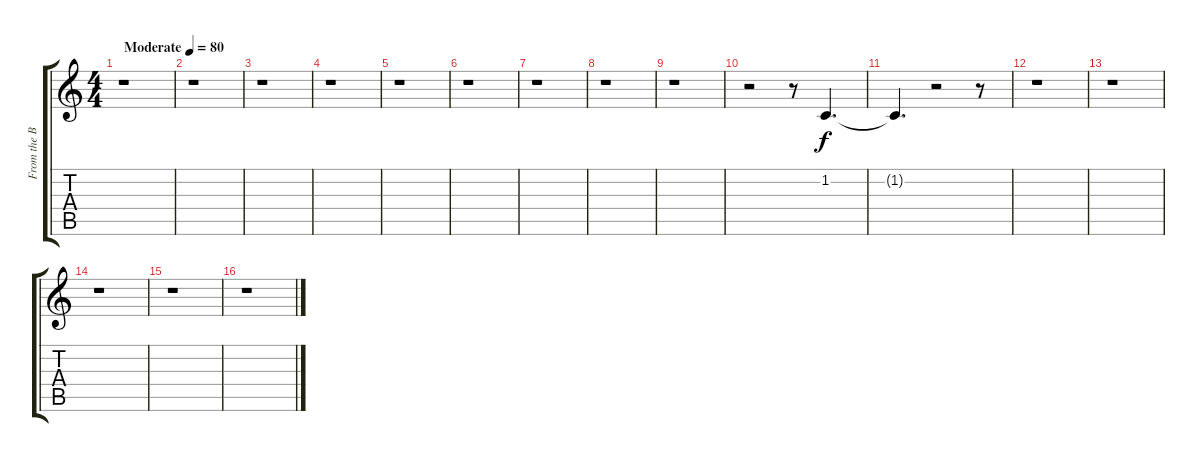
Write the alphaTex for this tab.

\track ("From the Black & Blue Album" "From the B") {instrument reversecymbal}
\staff {score tabs}
\tuning (E4 B3 G3 D3 A2 E2) {hide}
\ts (4 4)
\tempo (80 "Moderate")
\clef g2
\ks c
r.1{dy f instrument reversecymbal} |
r.1 |
r.1 |
r.1 |
r.1 |
r.1 |
r.1 |
r.1 |
r.1 |
r.2{txt ""} r.8 1.2.4{d} |
1.2{t}.4{d} r.2 r.8 |
r.1 |
r.1 |
r.1 |
r.1 |
r.1
